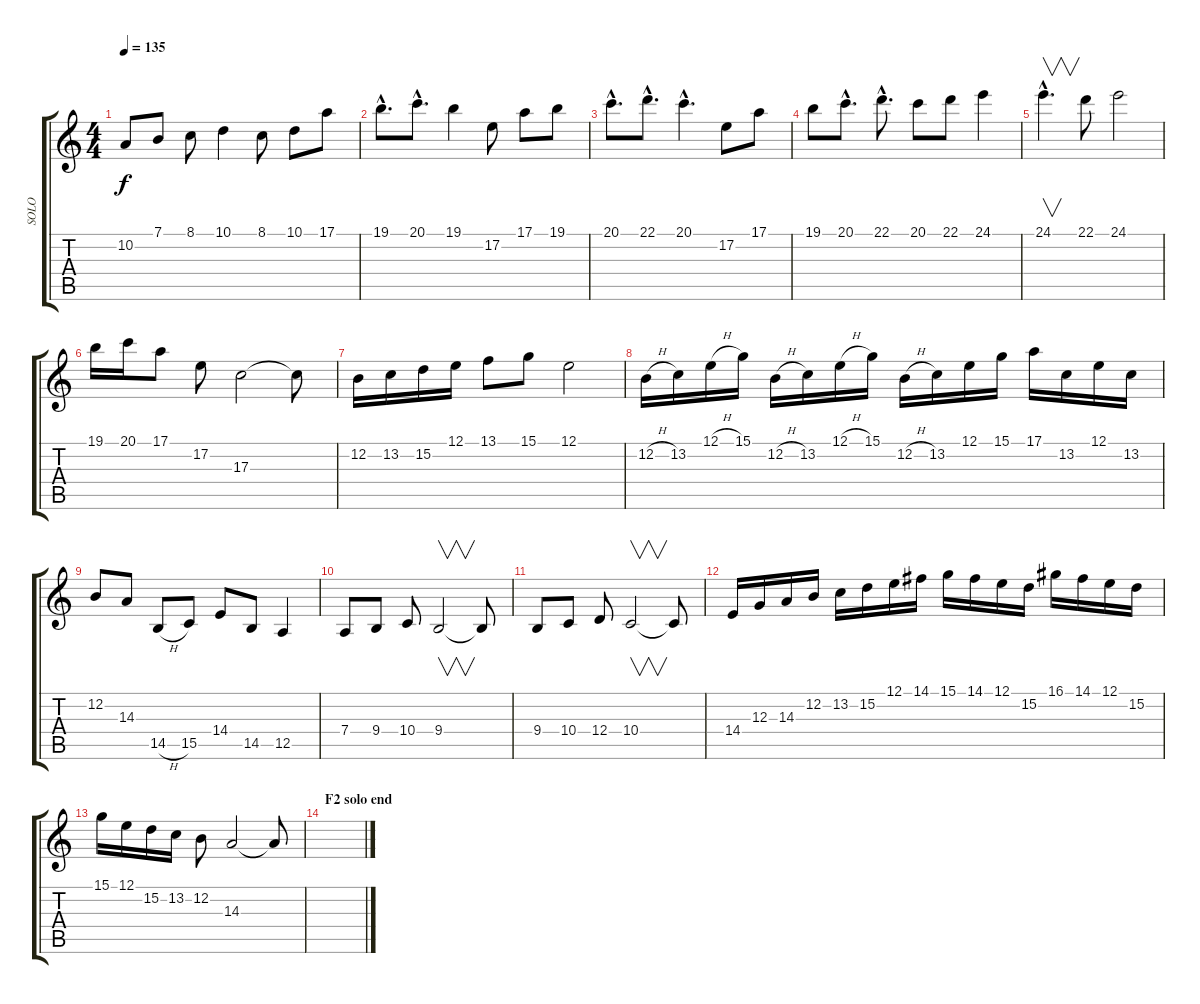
\track ("SOLO" "SOLO") {instrument lead2sawtooth}
\staff {score tabs}
\tuning (E4 B3 G3 D3 A2 E2) {hide}
\ts (4 4)
\tempo 135
\clef g2
\ks c
10.2.8{dy f} 7.1.8 8.1.8 10.1.4 8.1.8 10.1.8 17.1.8 |
19.1{hac}.8{d} 20.1{hac}.8{d} 19.1.4 17.2.8 17.1.8 19.1.8 |
20.1{hac}.8{d} 22.1{hac}.8{d} 20.1{hac}.4{d} 17.2.8 17.1.8 |
19.1.8 20.1{hac}.8{d} 22.1{hac}.8{d} 20.1.8 22.1.8 24.1.4 |
24.1{hac}.4{v d} 22.1.8 24.1.2 |
19.1.16 20.1.16 17.1.8 17.2.8 17.3.2 17.3{t}.8 |
12.2.16 13.2.16 15.2.16 12.1.16 13.1.8 15.1.8 12.1.2 |
12.2{h}.16 13.2.16 12.1{h}.16 15.1.16 12.2{h}.16 13.2.16 12.1{h}.16 15.1.16 12.2{h}.16 13.2.16 12.1.16 15.1.16 17.1.16 13.2.16 12.1.16 13.2.16 |
12.2.8 14.3.8 14.5{h}.8 15.5.8 14.4.8 14.5.8 12.5.4 |
7.4.8 9.4.8 10.4.8 9.4.2{v} 9.4{t}.8 |
9.4.8 10.4.8 12.4.8 10.4.2{v} 10.4{t}.8 |
14.4.16 12.3.16 14.3.16 12.2.16 13.2.16 15.2.16 12.1.16 14.1.16 15.1.16 14.1.16 12.1.16 15.2.16 16.1.16 14.1.16 12.1.16 15.2.16 |
15.1.16 12.1.16 15.2.16 13.2.16 12.2.8 14.3.2 14.3{t}.8 |
\section ("" "F2 solo end")
